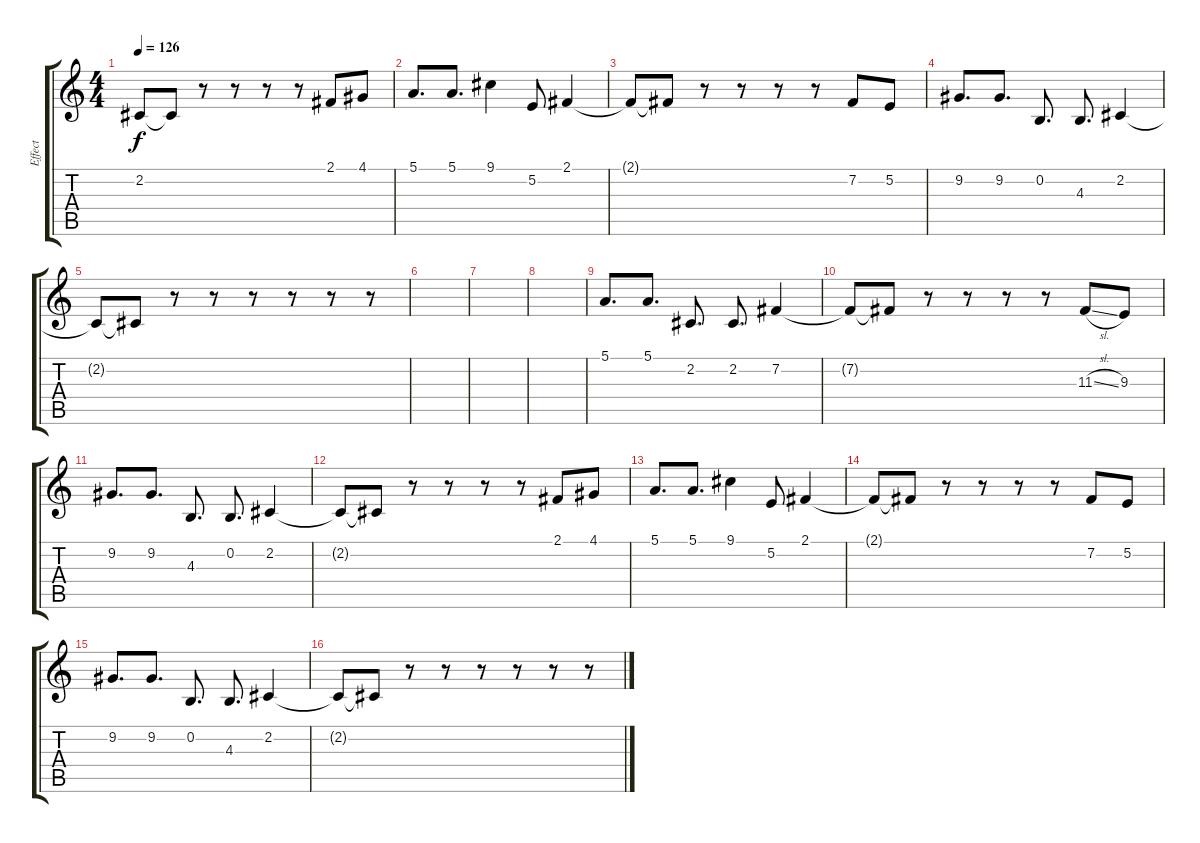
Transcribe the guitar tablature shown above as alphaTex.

\track ("Effect" "Effect") {instrument lead2sawtooth}
\staff {score tabs}
\tuning (E4 B3 G3 D3 A2 E2) {hide}
\ts (4 4)
\tempo 126
\clef g2
\ks c
2.2{t}.8{dy f} 2.2{t}.8 r.8 r.8 r.8 r.8 2.1.8 4.1.8 |
5.1.8{d} 5.1.8{d} 9.1.4 5.2.8 2.1.4 |
2.1{t}.8 2.1{t}.8 r.8 r.8 r.8 r.8 7.2.8 5.2.8 |
9.2.8{d} 9.2.8{d} 0.2.8{d} 4.3.8{d} 2.2.4 |
2.2{t}.8 2.2{t}.8 r.8 r.8 r.8 r.8 r.8 r.8 |
|
|
|
5.1.8{d} 5.1.8{d} 2.2.8{d} 2.2.8{d} 7.2.4 |
7.2{t}.8 7.2{t}.8 r.8 r.8 r.8 r.8 11.3{sl}.8 9.3.8 |
9.2.8{d} 9.2.8{d} 4.3.8{d} 0.2.8{d} 2.2.4 |
2.2{t}.8 2.2{t}.8 r.8 r.8 r.8 r.8 2.1.8 4.1.8 |
5.1.8{d} 5.1.8{d} 9.1.4 5.2.8 2.1.4 |
2.1{t}.8 2.1{t}.8 r.8 r.8 r.8 r.8 7.2.8 5.2.8 |
9.2.8{d} 9.2.8{d} 0.2.8{d} 4.3.8{d} 2.2.4 |
2.2{t}.8 2.2{t}.8 r.8 r.8 r.8 r.8 r.8 r.8
